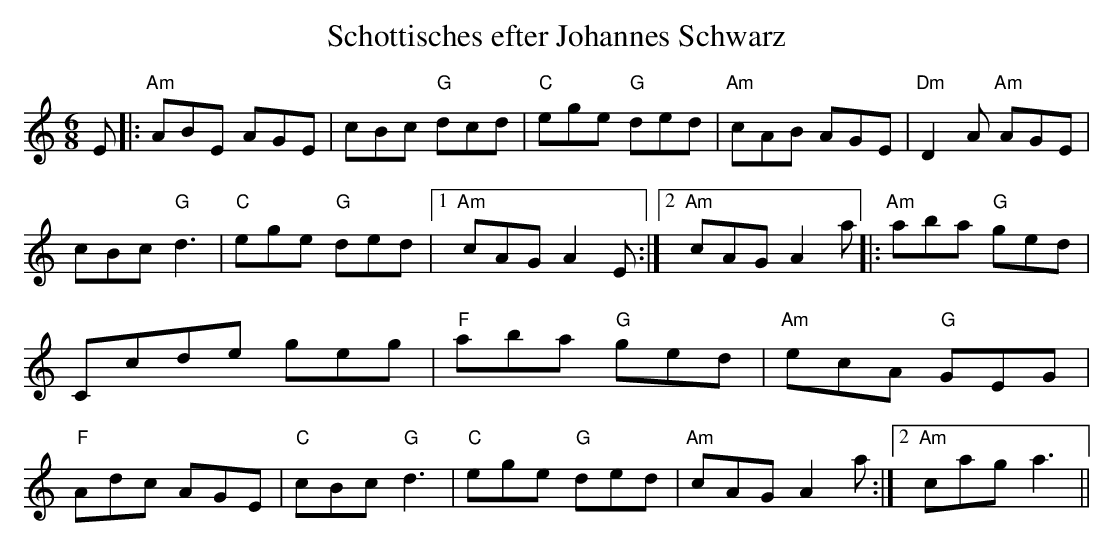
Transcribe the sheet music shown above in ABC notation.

X:1
T:Schottisches efter Johannes Schwarz
M:6/8
L:1/8
K:Am
E|:"Am" ABE AGE| cBc "G"dcd | "C"ege"G" ded | "Am"cAB AGE |"Dm" D2A "Am" AGE| cBc "G"d3 |"C"ege"G" ded |1 "Am"cAG A2E:|2"Am"cAG A2a|: "Am"aba "G"ged |" "Ccde geg|"F" aba "G"ged| "Am"ecA "G"GEG| "F"Adc AGE|"C" cBc "G"d3| "C"ege"G" ded1| "Am"cAG A2a:|2"Am"cag a3||
